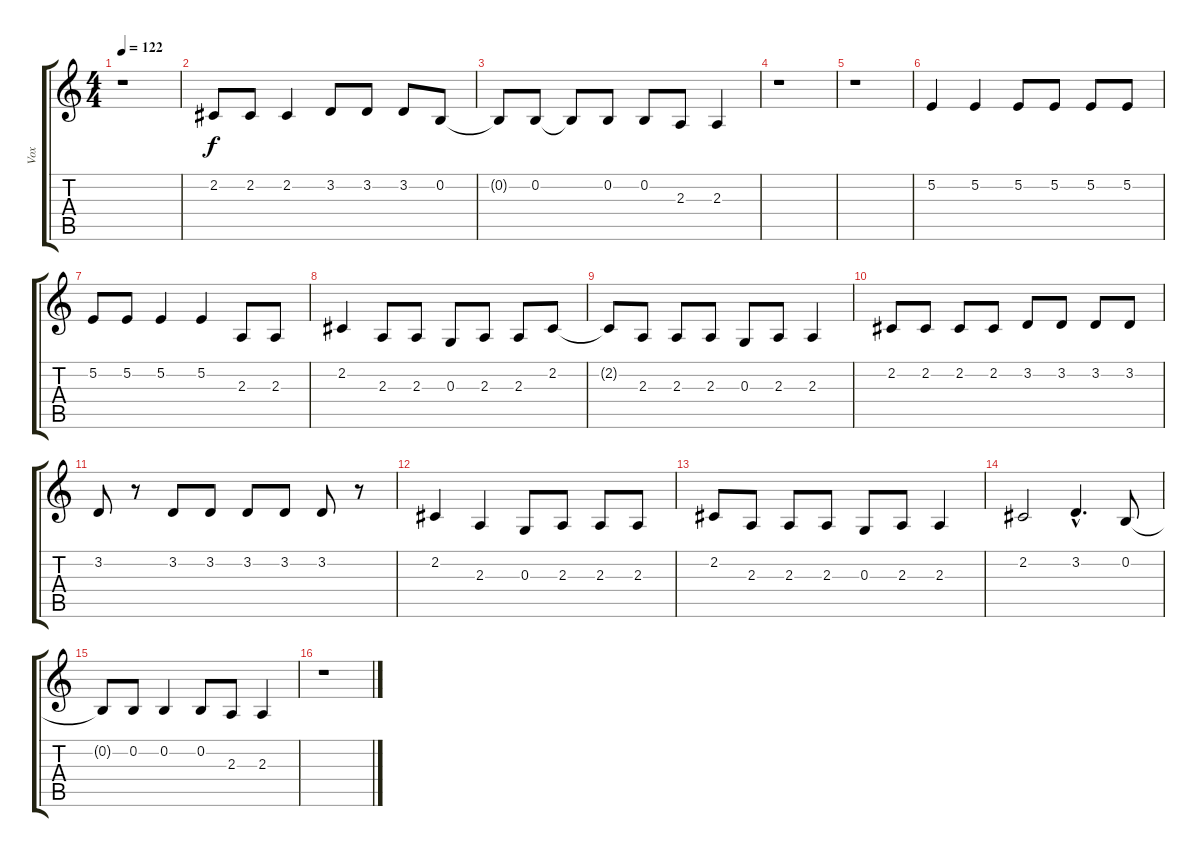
\track ("Vox" "Vox") {instrument bassoon}
\staff {score tabs}
\tuning (E4 B3 G3 D3 A2 E2) {hide}
\ts (4 4)
\tempo 122
\clef g2
\ks c
r.1{dy f} |
2.2.8 2.2.8 2.2.4 3.2.8 3.2.8 3.2.8 0.2.8 |
0.2{t}.8 0.2.8 0.2{t}.8 0.2.8 0.2.8 2.3.8 2.3.4 |
r.1 |
r.1 |
5.2.4 5.2.4 5.2.8 5.2.8 5.2.8 5.2.8 |
5.2.8 5.2.8 5.2.4 5.2.4 2.3.8 2.3.8 |
2.2.4 2.3.8 2.3.8 0.3.8 2.3.8 2.3.8 2.2.8 |
2.2{t}.8 2.3.8 2.3.8 2.3.8 0.3.8 2.3.8 2.3.4 |
2.2.8 2.2.8 2.2.8 2.2.8 3.2.8 3.2.8 3.2.8 3.2.8 |
3.2.8 r.8 3.2.8 3.2.8 3.2.8 3.2.8 3.2.8 r.8 |
2.2.4 2.3.4 0.3.8 2.3.8 2.3.8 2.3.8 |
2.2.8 2.3.8 2.3.8 2.3.8 0.3.8 2.3.8 2.3.4 |
2.2.2 3.2{hac}.4{d} 0.2.8 |
0.2{t}.8 0.2.8 0.2.4 0.2.8 2.3.8 2.3.4 |
r.1
